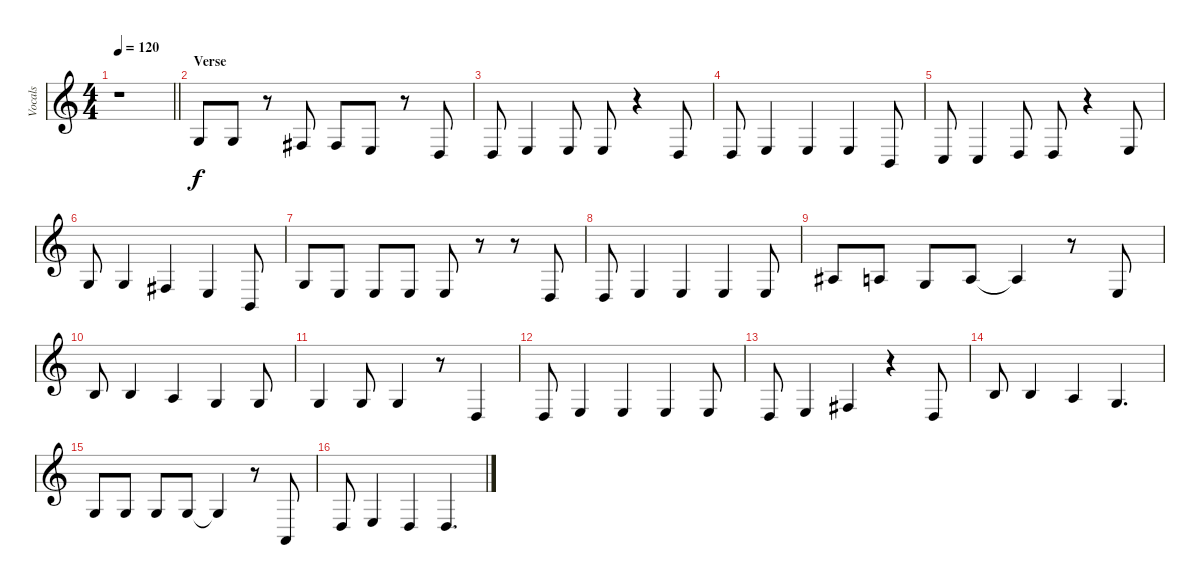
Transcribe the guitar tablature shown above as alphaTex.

\track ("Vocals" "Vocals") {instrument synthvoice}
\staff {score}
\tuning (E4 B3 G3 D3 A2 E2) {hide}
\ts (4 4)
\tempo 120
\clef g2
\barLineRight lightlight
\ks c
r.1{dy f} |
\section ("" "Verse")
5.4.8 5.4.8 r.8 4.4.8 4.4.8 2.4.8 r.8 5.5.8 |
5.5.8 2.4.4 2.4.8 2.4.8 r.4 5.5.8 |
5.5.8 2.4.4 2.4.4 2.4.4 2.5.8 |
3.5.8 3.5.4 5.5.8 5.5.8 r.4 2.4.8 |
5.4.8 5.4.4 4.4.4 2.4.4 2.5.8 |
5.4.8 2.4.8 2.4.8 2.4.8 2.4.8 r.8 r.8 5.5.8 |
5.5.8 2.4.4 2.4.4 2.4.4 2.4.8 |
3.3.8 2.3.8 5.4.8 2.3.8 2.3{t}.4 r.8 2.4.8 |
4.3.8 4.3.4 2.3.4 5.4.4 5.4.8 |
5.4.4 5.4.8 5.4.4 r.8 5.5.4 |
5.5.8 2.4.4 2.4.4 2.4.4 2.4.8 |
5.5.8 2.4.4 4.4.4 r.4 5.5.8 |
4.3.8 4.3.4 7.4.4 5.4.4{d} |
5.4.8 5.4.8 5.4.8 5.4.8 5.4{t}.4 r.8 5.6.8 |
5.5.8 7.5.4 5.5.4 5.5.4{d}
